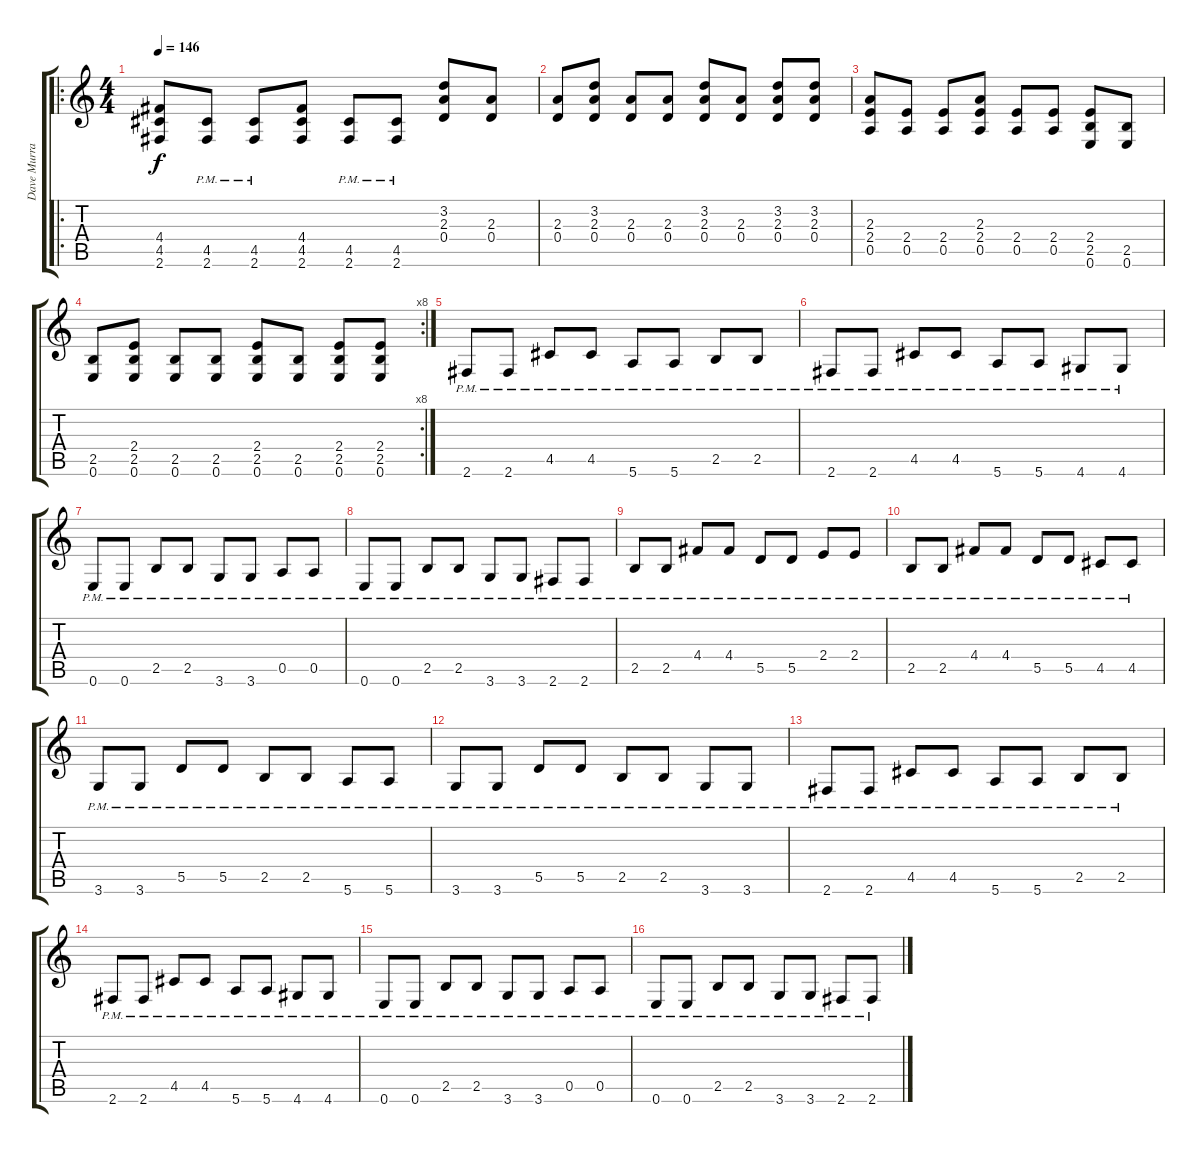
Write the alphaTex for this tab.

\track ("Dave Murray" "Dave Murra") {instrument distortionguitar}
\staff {score tabs}
\tuning (E4 B3 G3 D3 A2 E2) {hide}
\ro
\ts (4 4)
\tempo 146
\clef g2
\ks c
(4.4 4.5 2.6).8{dy f} (4.5{pm} 2.6{pm}).8 (4.5{pm} 2.6{pm}).8 (4.4 4.5 2.6).8 (4.5{pm} 2.6{pm}).8 (4.5{pm} 2.6{pm}).8 (3.2 2.3 0.4).8 (2.3 0.4).8 |
(2.3 0.4).8 (3.2 2.3 0.4).8 (2.3 0.4).8 (2.3 0.4).8 (3.2 2.3 0.4).8 (2.3 0.4).8 (3.2 2.3 0.4).8 (3.2 2.3 0.4).8 |
(2.3 2.4 0.5).8 (2.4 0.5).8 (2.4 0.5).8 (2.3 2.4 0.5).8 (2.4 0.5).8 (2.4 0.5).8 (2.4 2.5 0.6).8 (2.5 0.6).8 |
\rc 8
(2.5 0.6).8 (2.4 2.5 0.6).8 (2.5 0.6).8 (2.5 0.6).8 (2.4 2.5 0.6).8 (2.5 0.6).8 (2.4 2.5 0.6).8 (2.4 2.5 0.6).8 |
2.6{pm}.8 2.6{pm}.8 4.5{pm}.8 4.5{pm}.8 5.6{pm}.8 5.6{pm}.8 2.5{pm}.8 2.5{pm}.8 |
2.6{pm}.8 2.6{pm}.8 4.5{pm}.8 4.5{pm}.8 5.6{pm}.8 5.6{pm}.8 4.6{pm}.8 4.6{pm}.8 |
0.6{pm}.8 0.6{pm}.8 2.5{pm}.8 2.5{pm}.8 3.6{pm}.8 3.6{pm}.8 0.5{pm}.8 0.5{pm}.8 |
0.6{pm}.8 0.6{pm}.8 2.5{pm}.8 2.5{pm}.8 3.6{pm}.8 3.6{pm}.8 2.6{pm}.8 2.6{pm}.8 |
2.5{pm}.8 2.5{pm}.8 4.4{pm}.8 4.4{pm}.8 5.5{pm}.8 5.5{pm}.8 2.4{pm}.8 2.4{pm}.8 |
2.5{pm}.8 2.5{pm}.8 4.4{pm}.8 4.4{pm}.8 5.5{pm}.8 5.5{pm}.8 4.5{pm}.8 4.5{pm}.8 |
3.6{pm}.8 3.6{pm}.8 5.5{pm}.8 5.5{pm}.8 2.5{pm}.8 2.5{pm}.8 5.6{pm}.8 5.6{pm}.8 |
3.6{pm}.8 3.6{pm}.8 5.5{pm}.8 5.5{pm}.8 2.5{pm}.8 2.5{pm}.8 3.6{pm}.8 3.6{pm}.8 |
2.6{pm}.8 2.6{pm}.8 4.5{pm}.8 4.5{pm}.8 5.6{pm}.8 5.6{pm}.8 2.5{pm}.8 2.5{pm}.8 |
2.6{pm}.8 2.6{pm}.8 4.5{pm}.8 4.5{pm}.8 5.6{pm}.8 5.6{pm}.8 4.6{pm}.8 4.6{pm}.8 |
0.6{pm}.8 0.6{pm}.8 2.5{pm}.8 2.5{pm}.8 3.6{pm}.8 3.6{pm}.8 0.5{pm}.8 0.5{pm}.8 |
0.6{pm}.8 0.6{pm}.8 2.5{pm}.8 2.5{pm}.8 3.6{pm}.8 3.6{pm}.8 2.6{pm}.8 2.6{pm}.8
